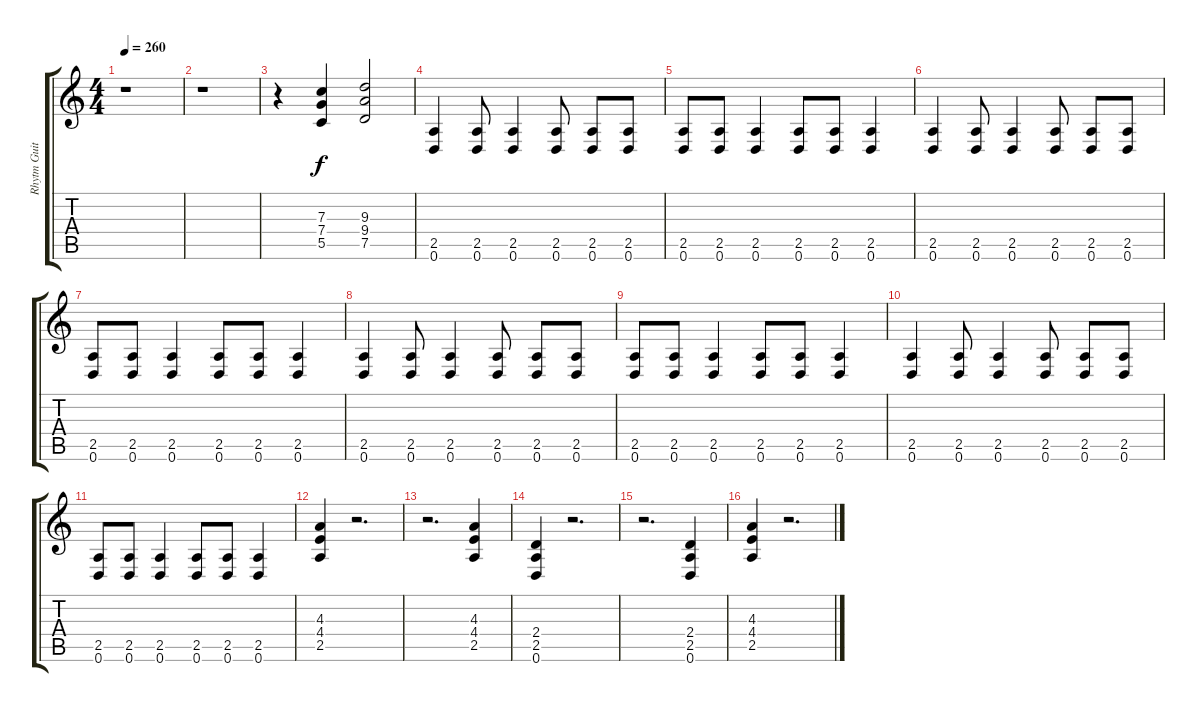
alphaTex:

\track ("Rhytm Guitar" "Rhytm Guit") {instrument distortionguitar}
\staff {score tabs}
\tuning (D4 A3 F3 C3 G2 D2) {hide}
\ts (4 4)
\tempo 260
\clef g2
\ks c
r.1{dy f} |
r.1 |
r.4 (7.3 7.4 5.5).4 (9.3 9.4 7.5).2 |
(2.5 0.6).4 (2.5 0.6).8 (2.5 0.6).4 (2.5 0.6).8 (2.5 0.6).8 (2.5 0.6).8 |
(2.5 0.6).8 (2.5 0.6).8 (2.5 0.6).4 (2.5 0.6).8 (2.5 0.6).8 (2.5 0.6).4 |
(2.5 0.6).4 (2.5 0.6).8 (2.5 0.6).4 (2.5 0.6).8 (2.5 0.6).8 (2.5 0.6).8 |
(2.5 0.6).8 (2.5 0.6).8 (2.5 0.6).4 (2.5 0.6).8 (2.5 0.6).8 (2.5 0.6).4 |
(2.5 0.6).4 (2.5 0.6).8 (2.5 0.6).4 (2.5 0.6).8 (2.5 0.6).8 (2.5 0.6).8 |
(2.5 0.6).8 (2.5 0.6).8 (2.5 0.6).4 (2.5 0.6).8 (2.5 0.6).8 (2.5 0.6).4 |
(2.5 0.6).4 (2.5 0.6).8 (2.5 0.6).4 (2.5 0.6).8 (2.5 0.6).8 (2.5 0.6).8 |
(2.5 0.6).8 (2.5 0.6).8 (2.5 0.6).4 (2.5 0.6).8 (2.5 0.6).8 (2.5 0.6).4 |
(4.3 4.4 2.5).4 r.2{d} |
r.2{d} (4.3 4.4 2.5).4 |
(2.4 2.5 0.6).4 r.2{d} |
r.2{d} (2.4 2.5 0.6).4 |
(4.3 4.4 2.5).4 r.2{d}
